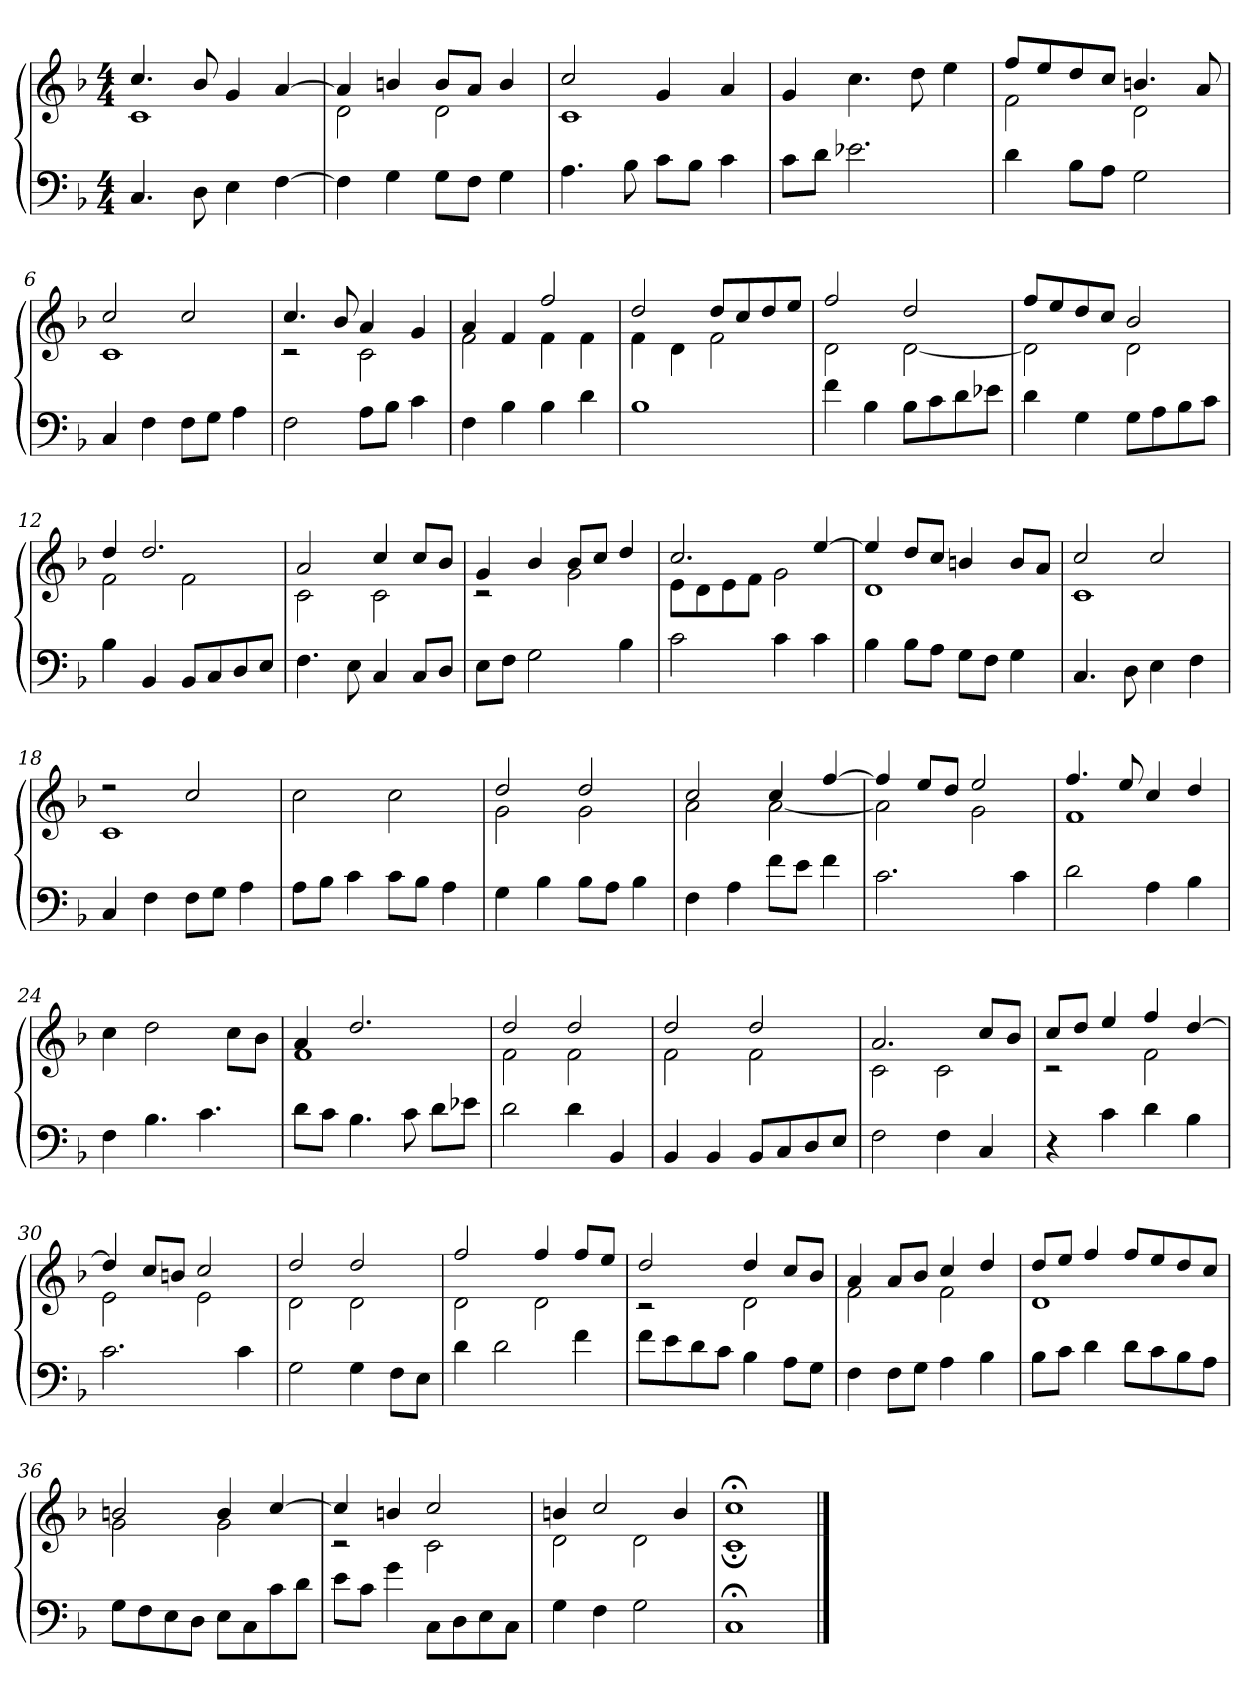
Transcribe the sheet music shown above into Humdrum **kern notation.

**kern	**kern
*part1	*part1
*staff2	*staff1
*clefF4	*clefG2
*k[b-]	*k[b-]
*M4/4	*M4/4
=1	=1
*	*^
4.C	4.cc	1c
8D	8b-	.
4E	4g	.
[4F	[4a	.
=2	=2	=2
4F]	4a]	2d
4G	4bn	.
8GL	8bL	2d
8FJ	8aJ	.
4G	4b	.
=3	=3	=3
4.A	2cc	1c
8B-	.	.
8cL	4g	.
8B-J	.	.
4c	4a	.
*	*v	*v
=4	=4
8cL	4g
8dJ	.
2.e-X	4.cc
.	8dd
.	4ee
=5	=5
*	*^
4d	8ffL	2f
.	8ee	.
8B-L	8dd	.
8AJ	8ccJ	.
2G	4.bn	2d
.	8a	.
=6	=6	=6
4C	2cc	1c
4F	.	.
8FL	2cc	.
8GJ	.	.
4A	.	.
=7	=7	=7
2F	4.cc	2rc
.	8b-	.
8AL	4a	2c
8B-J	.	.
4c	4g	.
=8	=8	=8
4F	4a	2f
4B-	4f	.
4B-	2ff	4f
4d	.	4f
=9	=9	=9
1B-	2dd	4f
.	.	4d
.	8ddL	2f
.	8cc	.
.	8dd	.
.	8eeJ	.
=10	=10	=10
4f	2ff	2d
4B-	.	.
8B-L	2dd	[2d
8c	.	.
8d	.	.
8e-XJ	.	.
=11	=11	=11
4d	8ffL	2d]
.	8ee	.
4G	8dd	.
.	8ccJ	.
8GL	2b-	2d
8A	.	.
8B-	.	.
8cJ	.	.
=12	=12	=12
4B-	4dd	2f
4BB-	2.dd	.
8BB-L	.	2f
8C	.	.
8D	.	.
8EJ	.	.
=13	=13	=13
4.F	2a	2c
8E	.	.
4C	4cc	2c
8CL	8ccL	.
8DJ	8b-J	.
=14	=14	=14
8EL	4g	2rc
8FJ	.	.
2G	4b-	.
.	8b-L	2g
.	8ccJ	.
4B-	4dd	.
=15	=15	=15
2c	2.cc	8eL
.	.	8d
.	.	8e
.	.	8fJ
4c	.	2g
4c	[4ee	.
=16	=16	=16
4B-	4ee]	1d
8B-L	8ddL	.
8AJ	8ccJ	.
8GL	4bn	.
8FJ	.	.
4G	8bL	.
.	8aJ	.
=17	=17	=17
4.C	2cc	1c
8D	.	.
4E	2cc	.
4F	.	.
=18	=18	=18
4C	2r	1c
4F	.	.
8FL	2cc	.
8GJ	.	.
4A	.	.
*	*v	*v
=19	=19
8AL	2cc
8B-J	.
4c	.
8cL	2cc
8B-J	.
4A	.
=20	=20
*	*^
4G	2dd	2g
4B-	.	.
8B-L	2dd	2g
8AJ	.	.
4B-	.	.
=21	=21	=21
4F	2cc	2a
4A	.	.
8fL	4cc	[2a
8eJ	.	.
4f	[4ff	.
=22	=22	=22
2.c	4ff]	2a]
.	8eeL	.
.	8ddJ	.
.	2ee	2g
4c	.	.
=23	=23	=23
2d	4.ff	1f
.	8ee	.
4A	4cc	.
4B-	4dd	.
*	*v	*v
=24	=24
4F	4cc
4.B-	2dd
4.c	.
.	8ccL
.	8b-J
=25	=25
*	*^
8dL	4a	1f
8cJ	.	.
4.B-	2.dd	.
8c	.	.
8dL	.	.
8e-XJ	.	.
=26	=26	=26
2d	2dd	2f
4d	2dd	2f
4BB-	.	.
=27	=27	=27
4BB-	2dd	2f
4BB-	.	.
8BB-L	2dd	2f
8C	.	.
8D	.	.
8EJ	.	.
=28	=28	=28
2F	2.a	2c
4F	.	2c
4C	8ccL	.
.	8b-J	.
=29	=29	=29
4r	8ccL	2rc
.	8ddJ	.
4c	4ee	.
4d	4ff	2f
4B-	[4dd	.
=30	=30	=30
2.c	4dd]	2e
.	8ccL	.
.	8bnJ	.
.	2cc	2e
4c	.	.
=31	=31	=31
2G	2dd	2d
4G	2dd	2d
8FL	.	.
8EJ	.	.
=32	=32	=32
4d	2ff	2d
2d	.	.
.	4ff	2d
4f	8ffL	.
.	8eeJ	.
=33	=33	=33
8fL	2dd	2rc
8e	.	.
8d	.	.
8cJ	.	.
4B-	4dd	2d
8AL	8ccL	.
8GJ	8b-J	.
=34	=34	=34
4F	4a	2f
8FL	8aL	.
8GJ	8b-J	.
4A	4cc	2f
4B-	4dd	.
=35	=35	=35
8B-L	8ddL	1d
8cJ	8eeJ	.
4d	4ff	.
8dL	8ffL	.
8c	8ee	.
8B-	8dd	.
8AJ	8ccJ	.
=36	=36	=36
8GL	2bn	2g
8F	.	.
8E	.	.
8DJ	.	.
8EL	4b	2g
8C	.	.
8c	[4cc	.
8dJ	.	.
=37	=37	=37
8eL	4cc]	2rc
8cJ	.	.
4g	4bn	.
8CL	2cc	2c
8D	.	.
8E	.	.
8CJ	.	.
=38	=38	=38
4G	4bn	2d
4F	2cc	.
2G	.	2d
.	4b	.
=39	=39	=39
1C;<	1cc;<	1c;<
*	*v	*v
==	==
*-	*-
